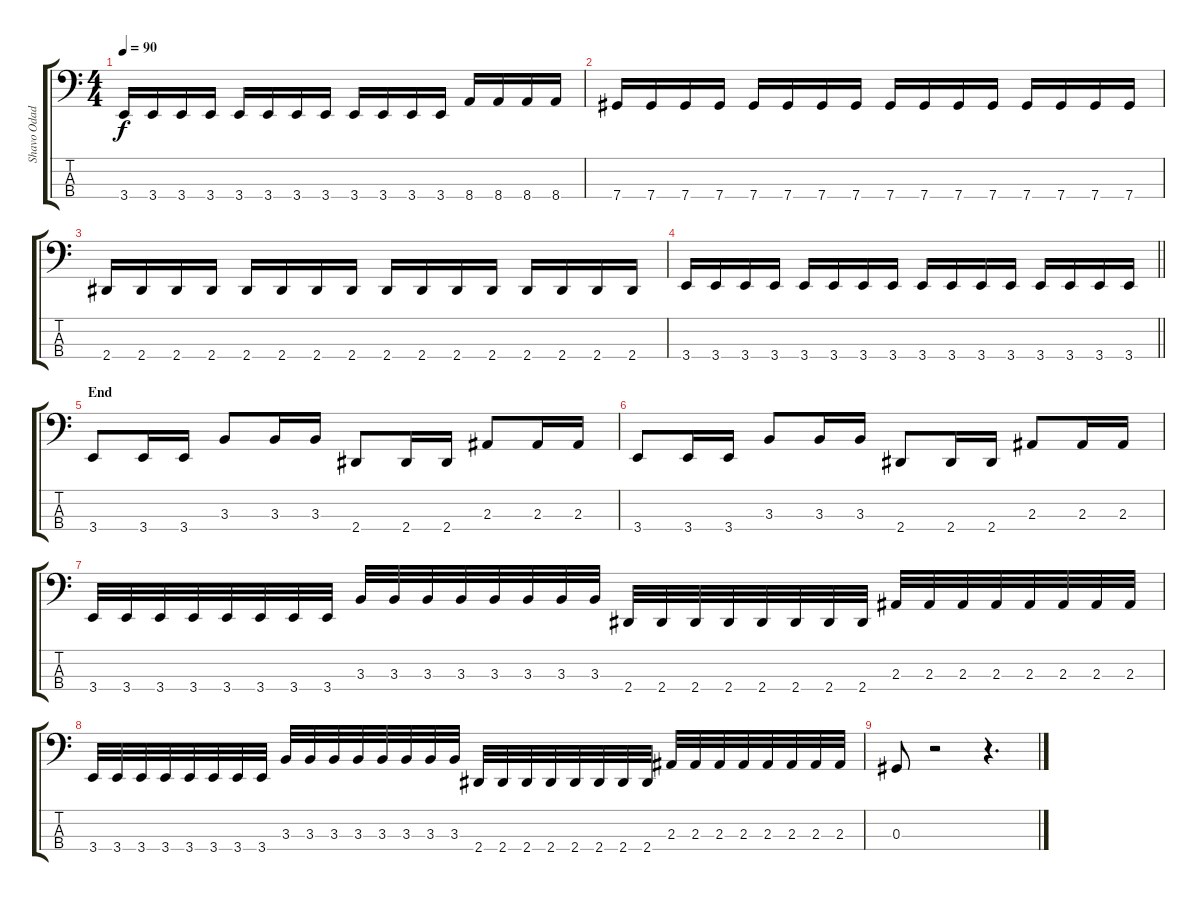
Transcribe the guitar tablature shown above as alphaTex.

\track ("Shavo Odadjian" "Shavo Odad") {instrument electricbassfinger}
\staff {score tabs}
\tuning (Gb2 Db2 Ab1 Db1) {hide}
\ts (4 4)
\tempo 90
\clef f4
\ks c
3.4.16{dy f} 3.4.16 3.4.16 3.4.16 3.4.16 3.4.16 3.4.16 3.4.16 3.4.16 3.4.16 3.4.16 3.4.16 8.4.16 8.4.16 8.4.16 8.4.16 |
7.4.16 7.4.16 7.4.16 7.4.16 7.4.16 7.4.16 7.4.16 7.4.16 7.4.16 7.4.16 7.4.16 7.4.16 7.4.16 7.4.16 7.4.16 7.4.16 |
2.4.16 2.4.16 2.4.16 2.4.16 2.4.16 2.4.16 2.4.16 2.4.16 2.4.16 2.4.16 2.4.16 2.4.16 2.4.16 2.4.16 2.4.16 2.4.16 |
\barLineRight lightlight
3.4.16 3.4.16 3.4.16 3.4.16 3.4.16 3.4.16 3.4.16 3.4.16 3.4.16 3.4.16 3.4.16 3.4.16 3.4.16 3.4.16 3.4.16 3.4.16 |
\section ("" "End")
3.4.8 3.4.16 3.4.16 3.3.8 3.3.16 3.3.16 2.4.8 2.4.16 2.4.16 2.3.8 2.3.16 2.3.16 |
3.4.8 3.4.16 3.4.16 3.3.8 3.3.16 3.3.16 2.4.8 2.4.16 2.4.16 2.3.8 2.3.16 2.3.16 |
3.4.32 3.4.32 3.4.32 3.4.32 3.4.32 3.4.32 3.4.32 3.4.32 3.3.32 3.3.32 3.3.32 3.3.32 3.3.32 3.3.32 3.3.32 3.3.32 2.4.32 2.4.32 2.4.32 2.4.32 2.4.32 2.4.32 2.4.32 2.4.32 2.3.32 2.3.32 2.3.32 2.3.32 2.3.32 2.3.32 2.3.32 2.3.32 |
3.4.32 3.4.32 3.4.32 3.4.32 3.4.32 3.4.32 3.4.32 3.4.32 3.3.32 3.3.32 3.3.32 3.3.32 3.3.32 3.3.32 3.3.32 3.3.32 2.4.32 2.4.32 2.4.32 2.4.32 2.4.32 2.4.32 2.4.32 2.4.32 2.3.32 2.3.32 2.3.32 2.3.32 2.3.32 2.3.32 2.3.32 2.3.32 |
0.3.8 r.2 r.4{d}
